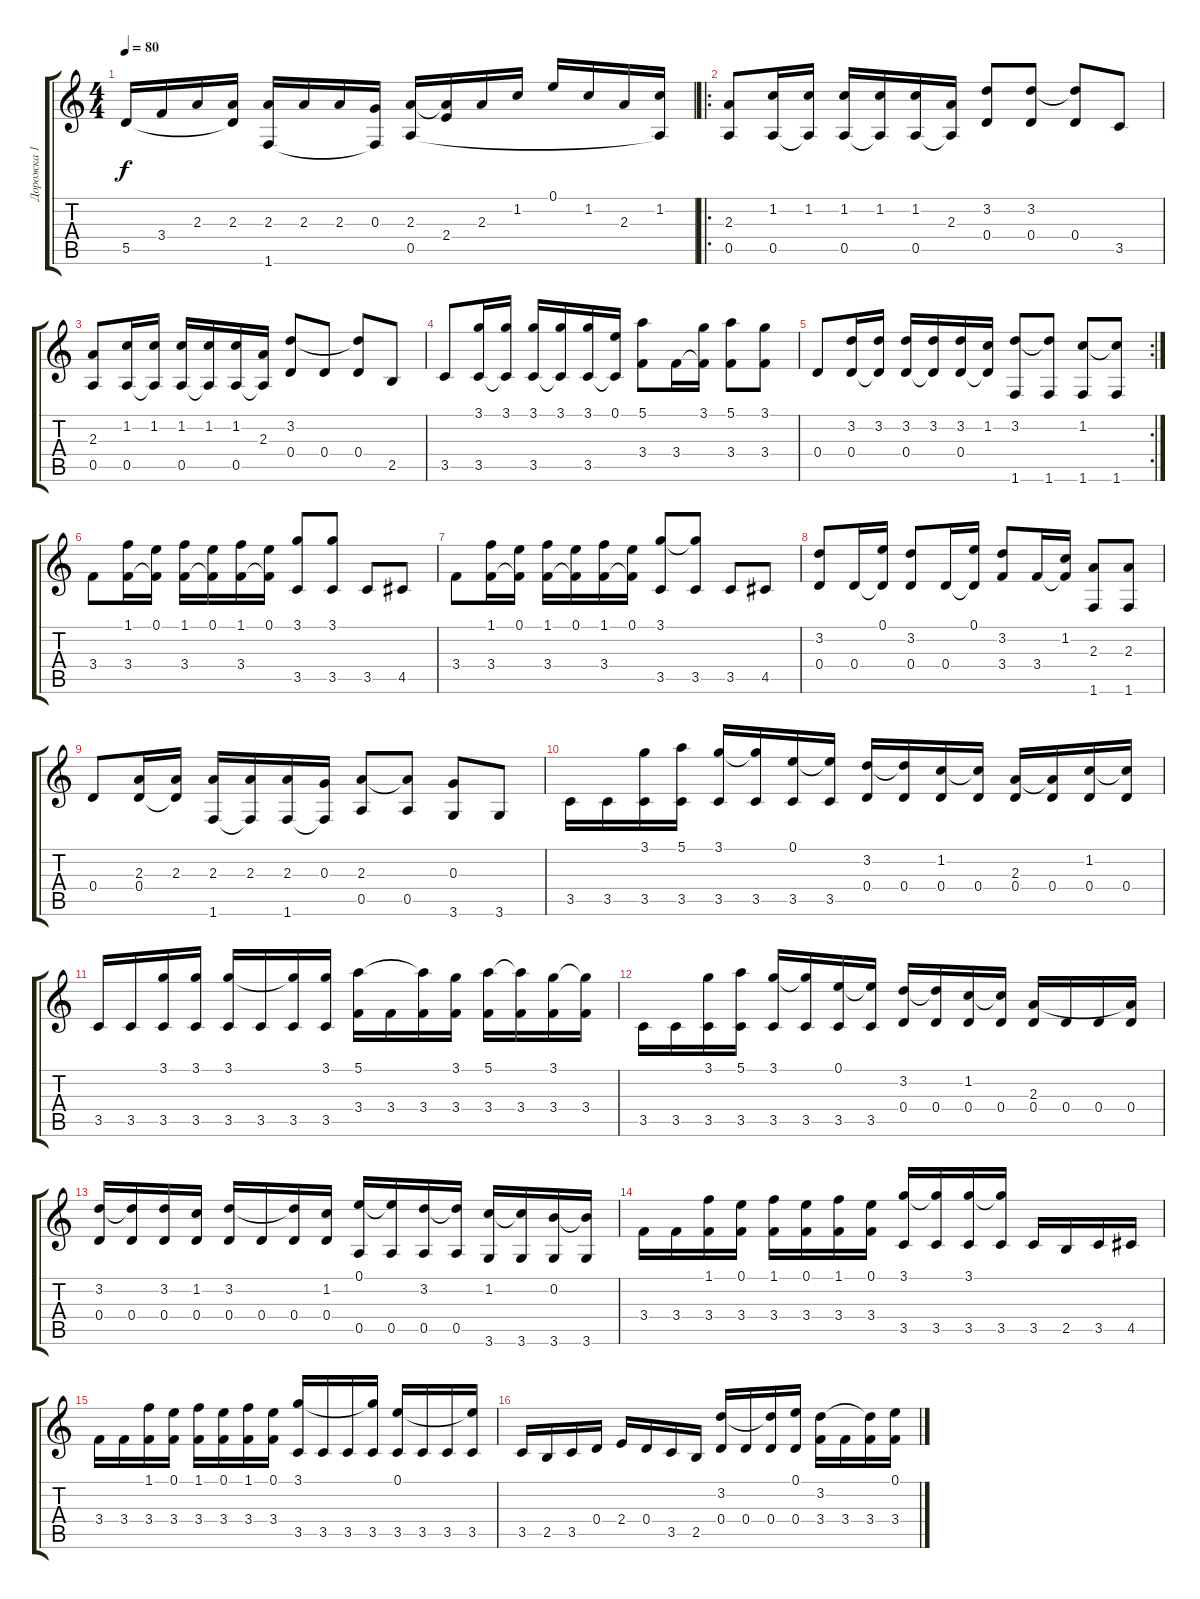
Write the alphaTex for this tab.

\track ("Дорожка 1" "Дорожка 1") {instrument acousticguitarnylon}
\staff {score tabs}
\tuning (E4 B3 G3 D3 A2 E2) {hide}
\ts (4 4)
\tempo 80
\clef g2
\ks c
5.5.16{dy f} 3.4.16 2.3.16 (2.3 5.5{t}).16 (2.3 1.6).16 2.3.16 2.3.16 (0.3 1.6{t}).16 (2.3 0.5).16 (2.3{t} 2.4).16 2.3.16 1.2.16 0.1.16 1.2.16 2.3.16 (1.2 0.5{t}).16 |
\ro
(2.3 0.5).8 (1.2 0.5).16 (1.2 0.5{t}).16 (1.2 0.5).16 (1.2 0.5{t}).16 (1.2 0.5).16 (2.3 0.5{t}).16 (3.2 0.4).8 (3.2 0.4).8 (3.2{t} 0.4).8 3.5.8 |
(2.3 0.5).8 (1.2 0.5).16 (1.2 0.5{t}).16 (1.2 0.5).16 (1.2 0.5{t}).16 (1.2 0.5).16 (2.3 0.5{t}).16 (3.2 0.4).8 0.4.8 (3.2{t} 0.4).8 2.5.8 |
3.5.8 (3.1 3.5).16 (3.1 3.5{t}).16 (3.1 3.5).16 (3.1 3.5{t}).16 (3.1 3.5).16 (0.1 3.5{t}).16 (5.1 3.4).8 3.4.16 (3.1 3.4{t}).16 (5.1 3.4).8 (3.1 3.4).8 |
\rc 2
0.4.8 (3.2 0.4).16 (3.2 0.4{t}).16 (3.2 0.4).16 (3.2 0.4{t}).16 (3.2 0.4).16 (1.2 0.4{t}).16 (3.2 1.6).8 (3.2{t} 1.6).8 (1.2 1.6).8 (1.2{t} 1.6).8 |
3.4.8 (1.1 3.4).16 (0.1 3.4{t}).16 (1.1 3.4).16 (0.1 3.4{t}).16 (1.1 3.4).16 (0.1 3.4{t}).16 (3.1 3.5).8 (3.1 3.5).8 3.5.8 4.5.8 |
3.4.8 (1.1 3.4).16 (0.1 3.4{t}).16 (1.1 3.4).16 (0.1 3.4{t}).16 (1.1 3.4).16 (0.1 3.4{t}).16 (3.1 3.5).8 (3.1{t} 3.5).8 3.5.8 4.5.8 |
(3.2 0.4).8 0.4.16 (0.1 0.4{t}).16 (3.2 0.4).8 0.4.16 (0.1 0.4{t}).16 (3.2 3.4).8 3.4.16 (1.2 3.4{t}).16 (2.3 1.6).8 (2.3 1.6).8 |
0.4.8 (2.3 0.4).16 (2.3 0.4{t}).16 (2.3 1.6).16 (2.3 1.6{t}).16 (2.3 1.6).16 (0.3 1.6{t}).16 (2.3 0.5).8 (2.3{t} 0.5).8 (0.3 3.6).8 3.6.8 |
3.5.16 3.5.16 (3.1 3.5).16 (5.1 3.5).16 (3.1 3.5).16 (3.1{t} 3.5).16 (0.1 3.5).16 (0.1{t} 3.5).16 (3.2 0.4).16 (3.2{t} 0.4).16 (1.2 0.4).16 (1.2{t} 0.4).16 (2.3 0.4).16 (2.3{t} 0.4).16 (1.2 0.4).16 (1.2{t} 0.4).16 |
3.5.16 3.5.16 (3.1 3.5).16 (3.1 3.5).16 (3.1 3.5).16 3.5.16 (3.1{t} 3.5).16 (3.1 3.5).16 (5.1 3.4).16 3.4.16 (5.1{t} 3.4).16 (3.1 3.4).16 (5.1 3.4).16 (5.1{t} 3.4).16 (3.1 3.4).16 (3.1{t} 3.4).16 |
3.5.16 3.5.16 (3.1 3.5).16 (5.1 3.5).16 (3.1 3.5).16 (3.1{t} 3.5).16 (0.1 3.5).16 (0.1{t} 3.5).16 (3.2 0.4).16 (3.2{t} 0.4).16 (1.2 0.4).16 (1.2{t} 0.4).16 (2.3 0.4).16 0.4.16 0.4.16 (2.3{t} 0.4).16 |
(3.2 0.4).16 (3.2{t} 0.4).16 (3.2 0.4).16 (1.2 0.4).16 (3.2 0.4).16 0.4.16 (3.2{t} 0.4).16 (1.2 0.4).16 (0.1 0.5).16 (0.1{t} 0.5).16 (3.2 0.5).16 (3.2{t} 0.5).16 (1.2 3.6).16 (1.2{t} 3.6).16 (0.2 3.6).16 (0.2{t} 3.6).16 |
3.4.16 3.4.16 (1.1 3.4).16 (0.1 3.4).16 (1.1 3.4).16 (0.1 3.4).16 (1.1 3.4).16 (0.1 3.4).16 (3.1 3.5).16 (3.1{t} 3.5).16 (3.1 3.5).16 (3.1{t} 3.5).16 3.5.16 2.5.16 3.5.16 4.5.16 |
3.4.16 3.4.16 (1.1 3.4).16 (0.1 3.4).16 (1.1 3.4).16 (0.1 3.4).16 (1.1 3.4).16 (0.1 3.4).16 (3.1 3.5).16 3.5.16 3.5.16 (3.1{t} 3.5).16 (0.1 3.5).16 3.5.16 3.5.16 (0.1{t} 3.5).16 |
3.5.16 2.5.16 3.5.16 0.4.16 2.4.16 0.4.16 3.5.16 2.5.16 (3.2 0.4).16 0.4.16 (3.2{t} 0.4).16 (0.1 0.4).16 (3.2 3.4).16 3.4.16 (3.2{t} 3.4).16 (0.1 3.4).16
